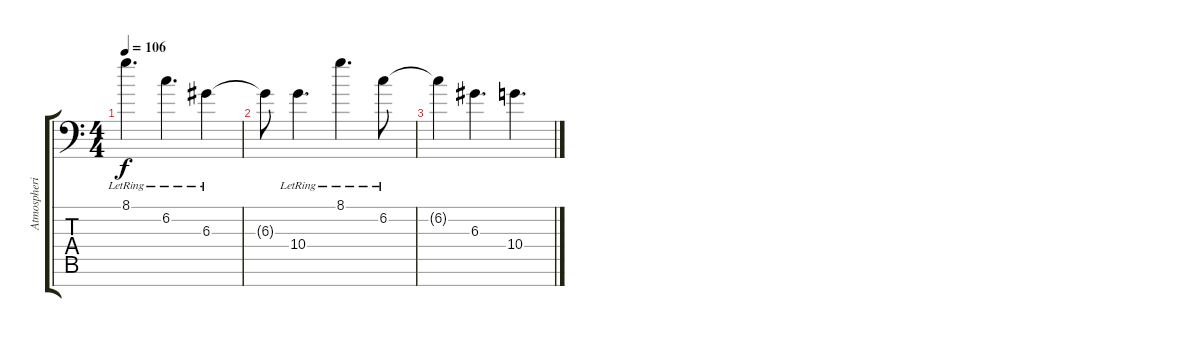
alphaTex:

\track ("Atmospherics 2" "Atmospheri") {instrument distortionguitar}
\staff {score tabs}
\tuning (B3 Gb3 D3 A2 E2 A1 E1) {hide}
\ts (4 4)
\tempo 106
\clef f4
\ks c
8.1{lr}.4{d dy f volume 13 instrument sitar} 6.2{lr}.4{d} 6.3{lr}.4 |
6.3{t}.8 10.4{lr}.4{d} 8.1{lr}.4{d} 6.2{lr}.8 |
6.2{t}.4 6.3.4{d} 10.4.4{d}
